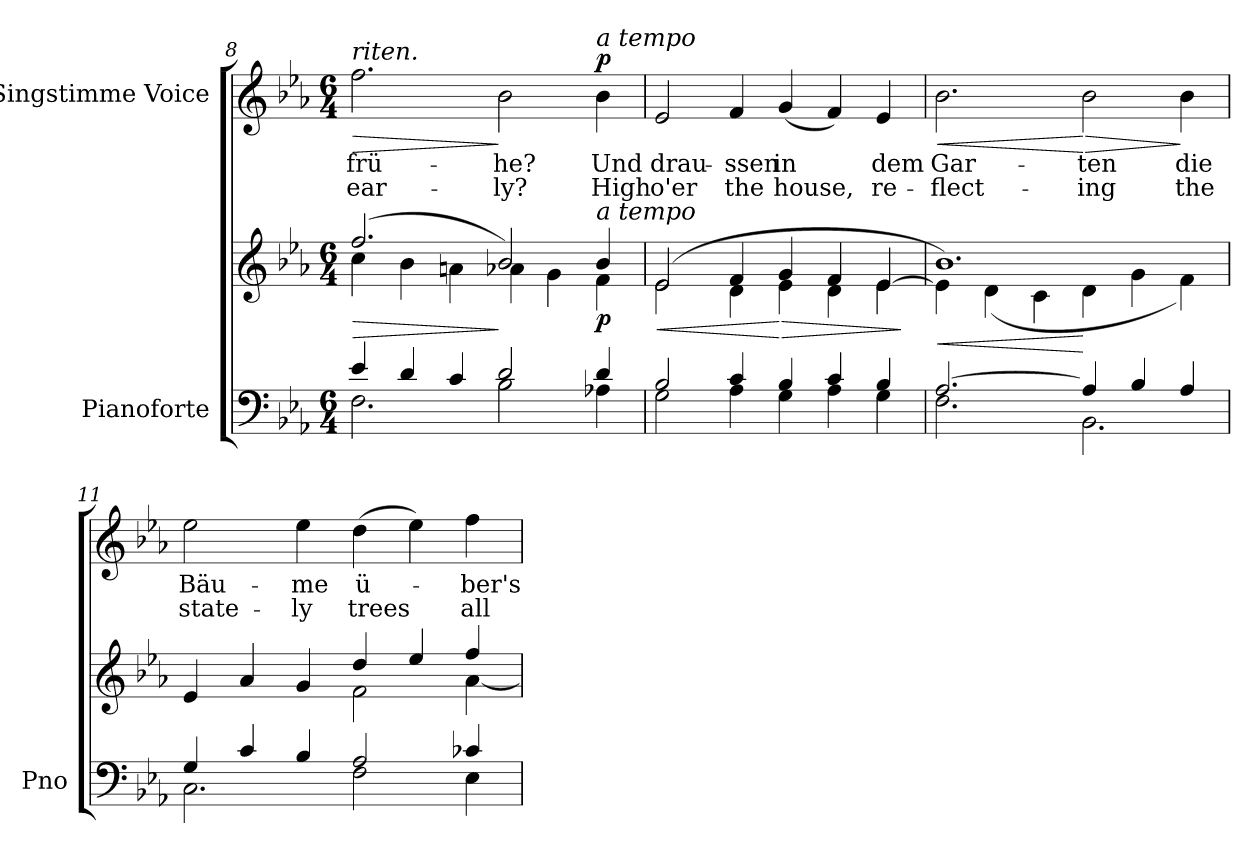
**kern	**kern	**dynam	**kern	**text	**text	**dynam
*part2	*part2	*part2	*part1	*part1	*part1	*part1
*staff3	*staff2	*staff2/3	*staff1	*staff1	*staff1	*staff1
*I"Pianoforte	*	*	*I"Singstimme Voice	*	*	*
*I'Pno	*	*	*	*	*	*
*clefF4	*clefG2	*	*clefG2	*	*	*
*k[b-e-a-]	*k[b-e-a-]	*	*k[b-e-a-]	*	*	*
*M6/4	*M6/4	*	*M6/4	*	*	*
=8	=8	=8	=8	=8	=8	=8
*^	*	*	*	*	*	*
!	!	!	!	!LO:TX:a:i:t=riten.	!	!	!
!	!	!	!LO:HP:b	!	!	!	!LO:HP:b
*	*	*^	*	*	*	*	*
4e-/	2.F\	(2.ff/	4cc\	>	2.ff\	frü-	ear-	>
4d/	.	.	4b-\	.	.	.	.	.
4c/	.	.	4an\	.	.	.	.	.
2d/	2B-\	2b-/)	4a-X\	]	2b-\	-he?	-ly?	]
.	.	.	4g\	.	.	.	.	.
!	!	!	!	!	!LO:TX:a:i:t=a tempo	!	!	!
!	!	!LO:TX:i:t=a tempo	!	!	!	!	!	!
!	!	!	!	!LO:DY:b	!	!	!	!LO:DY:a
4d/	4A-X\	4b-/	4f\	p	4b-\	Und	High	p
=9	=9	=9	=9	=9	=9	=9	=9	=9
!	!	!	!	!LO:HP:b	!	!	!	!
2B-/	2G\	(2e-/	2e-\	<	2e-/	drau-	o'er	.
4c/	4A-\	4f/	4d\	.	4f/	-ssen	the	.
!	!	!	!	!LO:HP:n=1:b	!	!	!	!
4B-/	4G\	4g/	4e-\	[ >	(4g/	in	house,	.
4c/	4A-\	4f/	4d\	.	4f/)	.	.	.
4B-/	4G\	[<4e-/	4e-\	.	4e-/	dem	re-	.
*v	*v	*	*	*	*	*	*	*
*	*v	*v	*	*	*	*	*
.	.	]	.	.	.	.
=10	=10	=10	=10	=10	=10	=10
*^	*	*	*	*	*	*
!	!	!	!LO:HP:b	!	!	!	!LO:HP:b
*	*	*^	*	*	*	*	*
[2.A-/	2.F\	1.b-)	4e-\]	<	2.b-\	Gar-	-flect-	<
.	.	.	(4d\	.	.	.	.	.
.	.	.	4c\	.	.	.	.	.
!	!	!	!	!	!	!	!	!LO:HP:n=1:b
4A-/]	2.BB-\	.	4d\	[	2b-\	-ten	-ing	[ >
4B-/	.	.	4g\	.	.	.	.	.
4A-/	.	.	4f\)	.	4b-\	die	the	]
=11	=11	=11	=11	=11	=11	=11	=11	=11
4G/	2.C\	4e-/	2.ryy	.	2ee-\	Bäu-	state-	.
4c/	.	4a-/	.	.	.	.	.	.
4B-/	.	4g/	.	.	4ee-\	-me	-ly	.
2A-/	2F\	4dd/	2f\	.	(4dd\	ü-	trees	.
.	.	4ee-/	.	.	4ee-\)	.	.	.
4c-X/	4E-\	4ff/	[4a-\	.	4ff\	-ber's	all	.
*v	*v	*	*	*	*	*	*	*
*	*v	*v	*	*	*	*	*
=	=	=	=	=	=	=
*-	*-	*-	*-	*-	*-	*-
